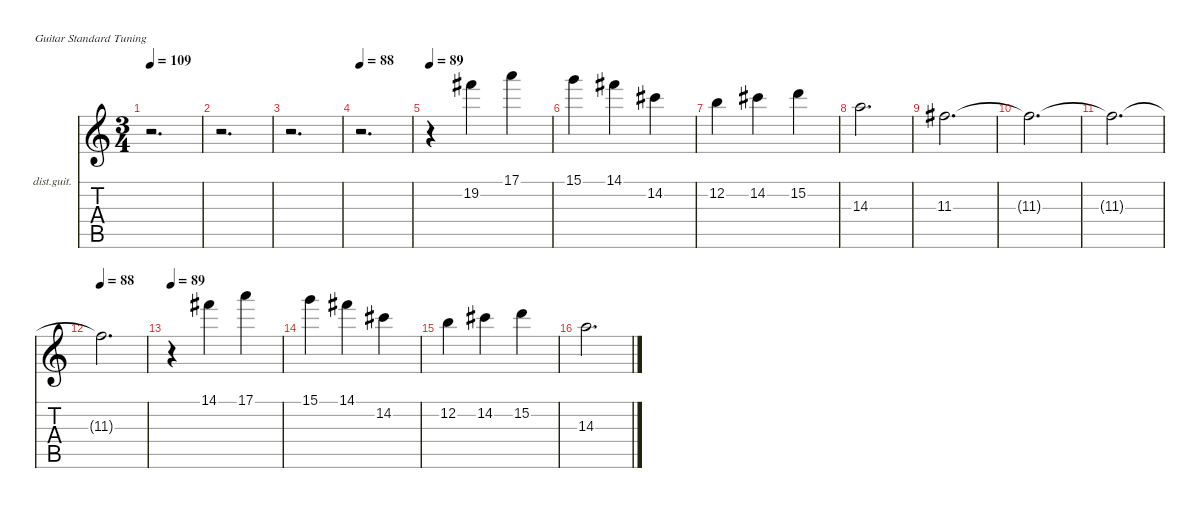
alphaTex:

\defaultSystemsLayout 4
\hideDynamics
\bracketExtendMode nobrackets
\firstSystemTrackNameOrientation horizontal
\otherSystemsTrackNameOrientation horizontal
\track ("Melody" "dist.guit.") {instrument distortionguitar}
\staff {score tabs}
\tuning (E4 B3 G3 D3 A2 E2)
\ts (3 4)
\beaming (8 2 2 2)
\tempo 109
\clef g2
\ks c
r.2{d dy mp instrument distortionguitar beam Down} |
r.2{d beam Down} |
r.2{d beam Down} |
\tempo 88
r.2{d beam Down} |
\tempo 89
r.4{beam Down} 19.2{acc #}.4{beam Down} 17.1.4{beam Down} |
15.1.4{dy mf beam Down} 14.1{acc #}.4{beam Down} 14.2{acc #}.4{dy mp beam Down} |
12.2.4{dy mf beam Down} 14.2{acc #}.4{beam Down} 15.2.4{beam Down} |
14.3.2{d dy mp beam Down} |
11.3{acc #}.2{d beam Down} |
11.3{t acc #}.2{d dy f beam Down} |
11.3{t acc #}.2{d beam Down} |
\tempo 88
11.3{t acc #}.2{d beam Down} |
\tempo 89
r.4{beam Down} 14.1{acc #}.4{dy mp beam Down} 17.1.4{beam Down} |
15.1.4{dy mf beam Down} 14.1{acc #}.4{dy mp beam Down} 14.2{acc #}.4{beam Down} |
12.2.4{dy mf beam Down} 14.2{acc #}.4{beam Down} 15.2.4{beam Down} |
14.3.2{d beam Down}
